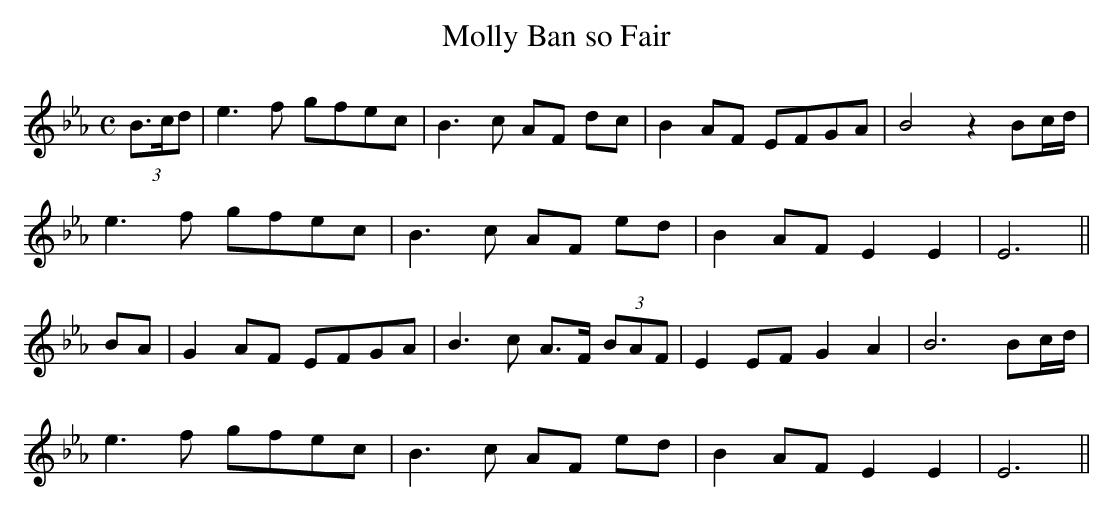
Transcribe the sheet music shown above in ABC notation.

X:1
T:Molly Ban so Fair
M:C
L:1/8
K:Eb
(3B>cd | e3f gfec | B3c AF dc | B2 AF EFGA | B4 z2 Bc/d/ |
e3f gfec | B3c AF ed | B2AFE2E2 | E6 ||
BA | G2 AF EFGA | B3c A>F (3BAF | E2 EF G2A2 | B6 Bc/d/ |
e3 f gfec | B3c AF ed | B2 AF E2E2 | E6 ||
